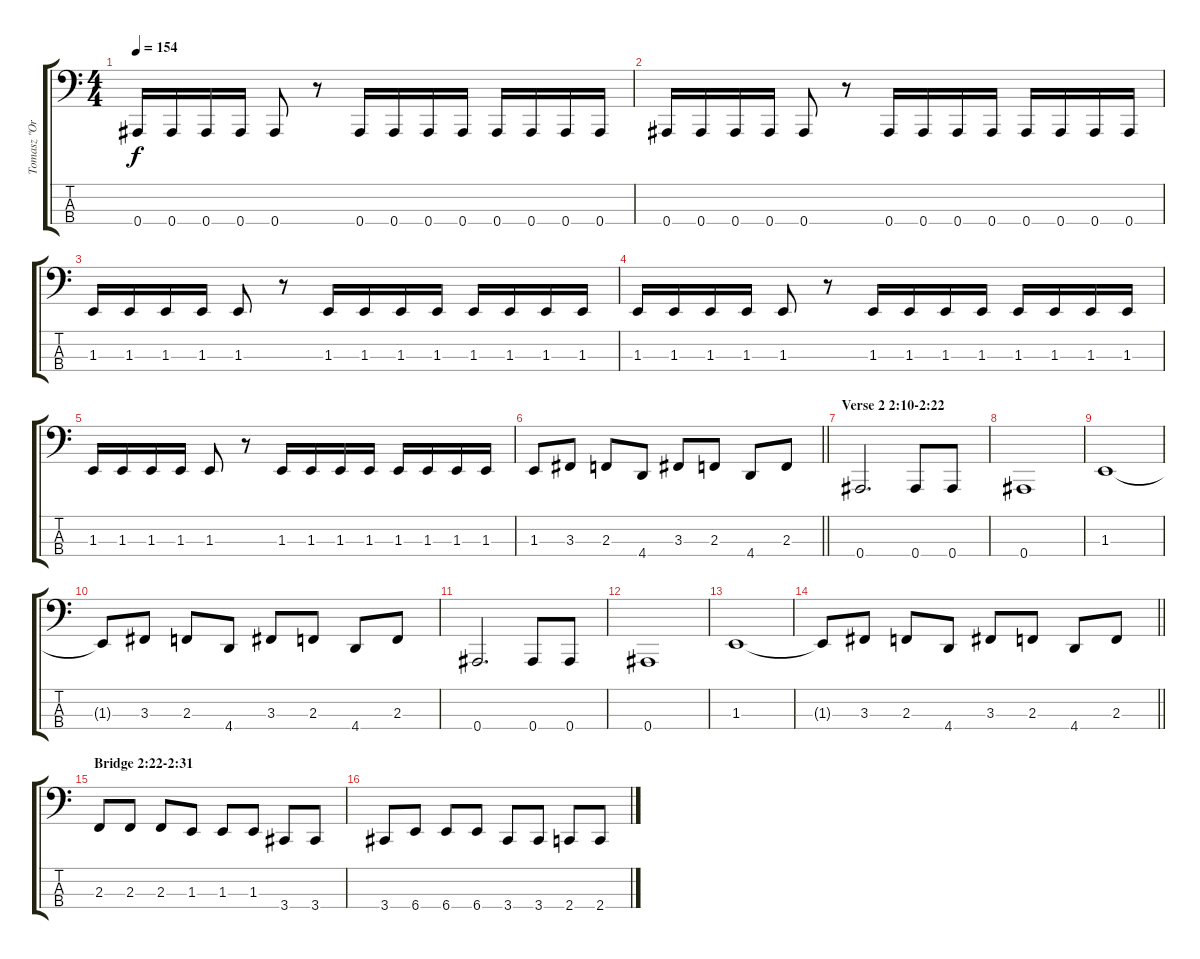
\track ("Tomasz \"Orion\" Wroblewski" "Tomasz \"Or") {instrument electricbasspick}
\staff {score tabs}
\tuning (Db2 Ab1 Eb1 Bb0) {hide}
\ts (4 4)
\tempo 154
\clef f4
\ks c
0.4.16{dy f} 0.4.16 0.4.16 0.4.16 0.4.8 r.8 0.4.16 0.4.16 0.4.16 0.4.16 0.4.16 0.4.16 0.4.16 0.4.16 |
0.4.16 0.4.16 0.4.16 0.4.16 0.4.8 r.8 0.4.16 0.4.16 0.4.16 0.4.16 0.4.16 0.4.16 0.4.16 0.4.16 |
1.3.16 1.3.16 1.3.16 1.3.16 1.3.8 r.8 1.3.16 1.3.16 1.3.16 1.3.16 1.3.16 1.3.16 1.3.16 1.3.16 |
1.3.16 1.3.16 1.3.16 1.3.16 1.3.8 r.8 1.3.16 1.3.16 1.3.16 1.3.16 1.3.16 1.3.16 1.3.16 1.3.16 |
1.3.16 1.3.16 1.3.16 1.3.16 1.3.8 r.8 1.3.16 1.3.16 1.3.16 1.3.16 1.3.16 1.3.16 1.3.16 1.3.16 |
\barLineRight lightlight
1.3.8 3.3.8 2.3.8 4.4.8 3.3.8 2.3.8 4.4.8 2.3.8 |
\section ("" "Verse 2 2:10-2:22")
0.4.2{d} 0.4.8 0.4.8 |
0.4.1 |
1.3.1 |
1.3{t}.8 3.3.8 2.3.8 4.4.8 3.3.8 2.3.8 4.4.8 2.3.8 |
0.4.2{d} 0.4.8 0.4.8 |
0.4.1 |
1.3.1 |
\barLineRight lightlight
1.3{t}.8 3.3.8 2.3.8 4.4.8 3.3.8 2.3.8 4.4.8 2.3.8 |
\section ("" "Bridge 2:22-2:31")
2.3.8 2.3.8 2.3.8 1.3.8 1.3.8 1.3.8 3.4.8 3.4.8 |
3.4.8 6.4.8 6.4.8 6.4.8 3.4.8 3.4.8 2.4.8 2.4.8
